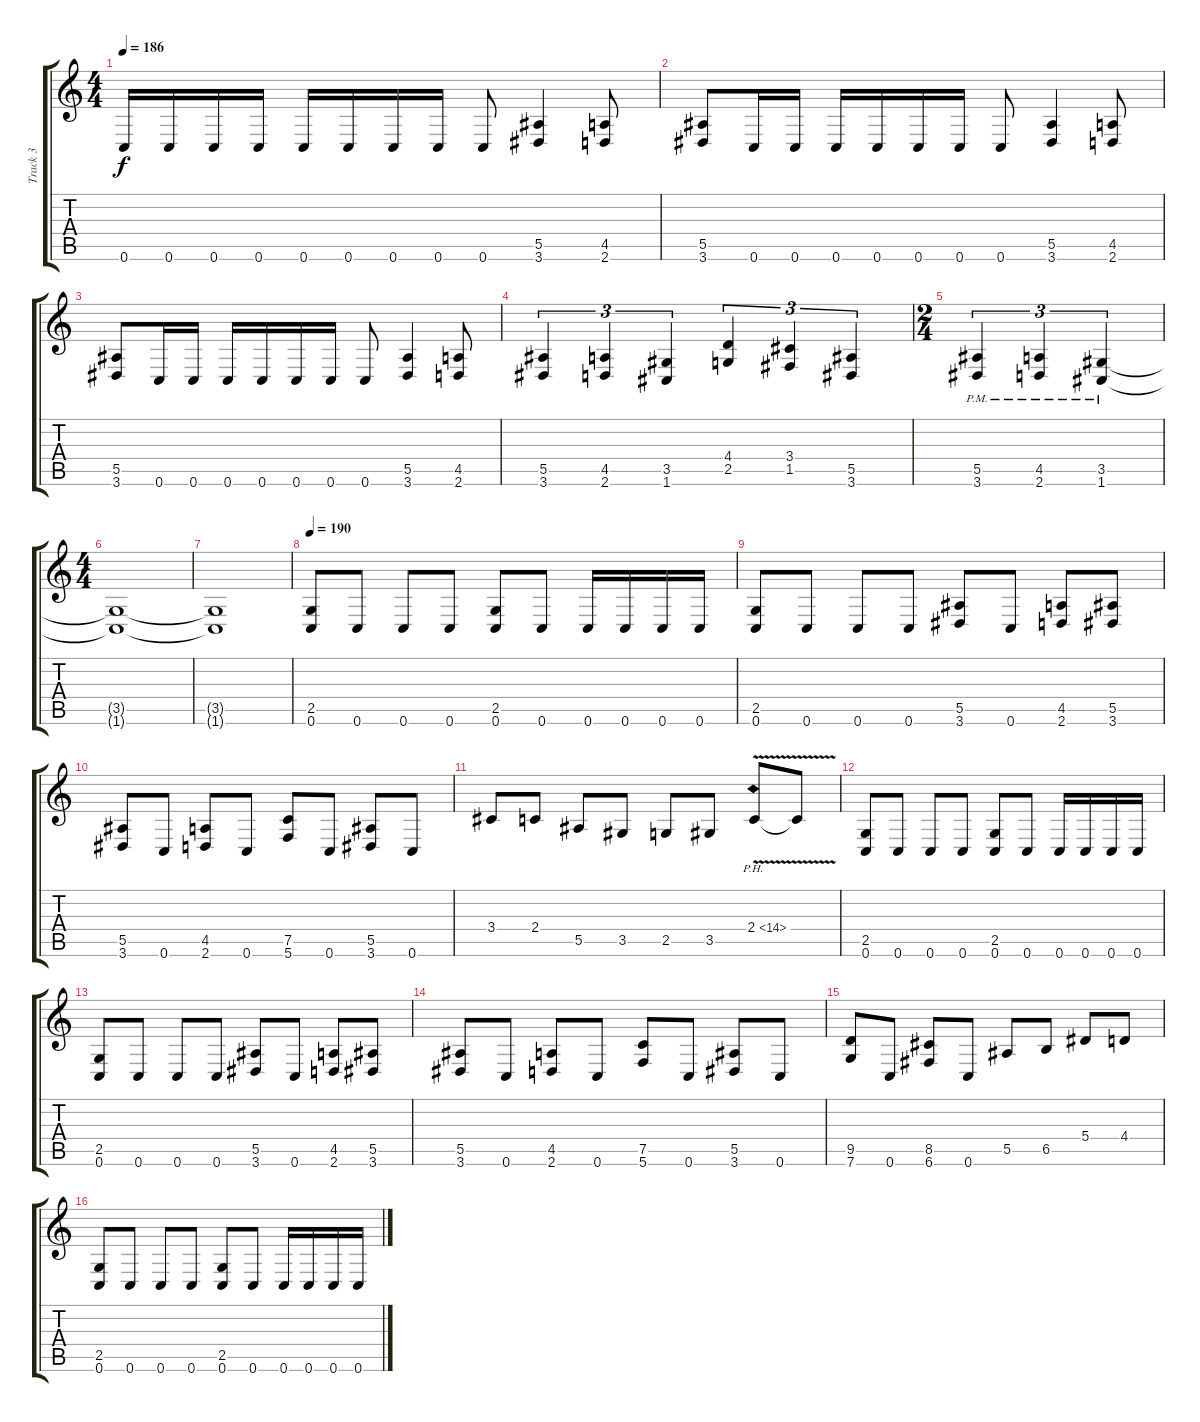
\track ("Track 3" "Track 3") {instrument distortionguitar bank 255}
\staff {score tabs}
\tuning (C4 G3 Eb3 Bb2 F2 C2) {hide}
\ts (4 4)
\tempo 186
\clef g2
\ks c
0.6.16{dy f} 0.6.16 0.6.16 0.6.16 0.6.16 0.6.16 0.6.16 0.6.16 0.6.8 (5.5 3.6).4 (4.5 2.6).8 |
(5.5 3.6).8 0.6.16 0.6.16 0.6.16 0.6.16 0.6.16 0.6.16 0.6.8 (5.5 3.6).4 (4.5 2.6).8 |
(5.5 3.6).8 0.6.16 0.6.16 0.6.16 0.6.16 0.6.16 0.6.16 0.6.8 (5.5 3.6).4 (4.5 2.6).8 |
(5.5 3.6).4{tu (3 2)} (4.5 2.6).4{tu (3 2)} (3.5 1.6).4{tu (3 2)} (4.4 2.5).4{tu (3 2)} (3.4 1.5).4{tu (3 2)} (5.5 3.6).4{tu (3 2)} |
\ts (2 4)
(5.5{pm} 3.6{pm}).4{tu (3 2)} (4.5{pm} 2.6{pm}).4{tu (3 2)} (3.5{pm} 1.6{pm}).4{tu (3 2)} |
\ts (4 4)
(3.5{t} 1.6{t}).1 |
(3.5{t} 1.6{t}).1 |
\tempo 190
(2.5 0.6).8 0.6.8 0.6.8 0.6.8 (2.5 0.6).8 0.6.8 0.6.16 0.6.16 0.6.16 0.6.16 |
(2.5 0.6).8 0.6.8 0.6.8 0.6.8 (5.5 3.6).8 0.6.8 (4.5 2.6).8 (5.5 3.6).8 |
(5.5 3.6).8 0.6.8 (4.5 2.6).8 0.6.8 (7.5 5.6).8 0.6.8 (5.5 3.6).8 0.6.8 |
3.4.8 2.4.8 5.5.8 3.5.8 2.5.8 3.5.8 2.4{ph 12 v}.8 2.4{t}.8 |
(2.5 0.6).8 0.6.8 0.6.8 0.6.8 (2.5 0.6).8 0.6.8 0.6.16 0.6.16 0.6.16 0.6.16 |
(2.5 0.6).8 0.6.8 0.6.8 0.6.8 (5.5 3.6).8 0.6.8 (4.5 2.6).8 (5.5 3.6).8 |
(5.5 3.6).8 0.6.8 (4.5 2.6).8 0.6.8 (7.5 5.6).8 0.6.8 (5.5 3.6).8 0.6.8 |
(9.5 7.6).8 0.6.8 (8.5 6.6).8 0.6.8 5.5.8 6.5.8 5.4.8 4.4.8 |
(2.5 0.6).8 0.6.8 0.6.8 0.6.8 (2.5 0.6).8 0.6.8 0.6.16 0.6.16 0.6.16 0.6.16
